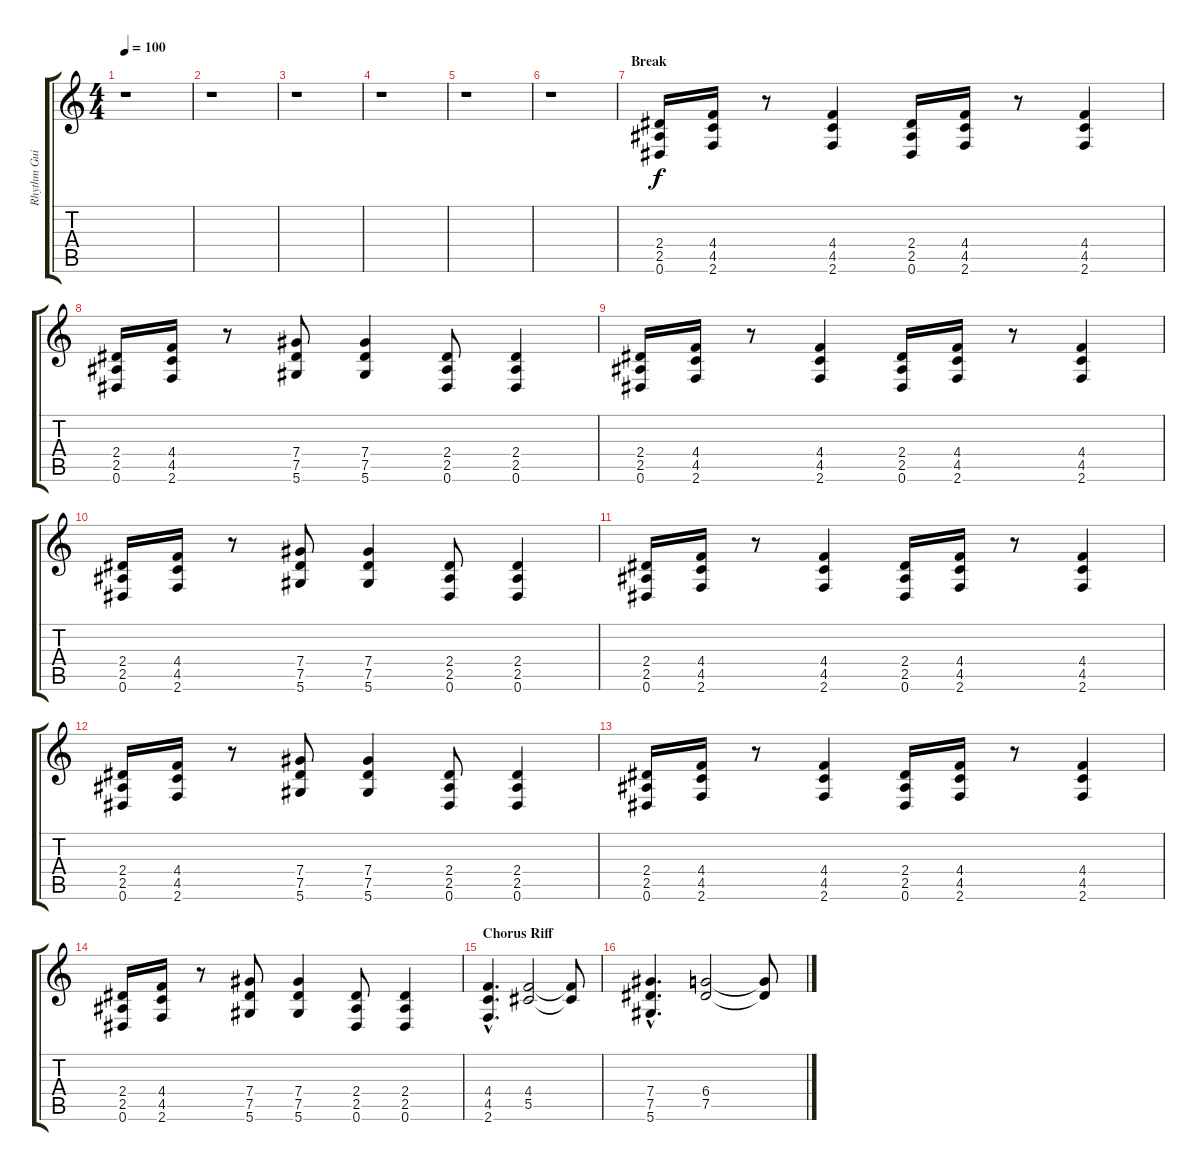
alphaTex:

\track ("Rhythm Guitar" "Rhythm Gui") {instrument distortionguitar}
\staff {score tabs}
\tuning (Eb4 Bb3 Gb3 Db3 Ab2 Eb2) {hide}
\ts (4 4)
\tempo 100
\clef g2
\ks c
r.1{dy f} |
r.1 |
r.1 |
r.1 |
r.1 |
r.1{volume 14} |
\section ("" "Break")
(2.4 2.5 0.6).16 (4.4 4.5 2.6).16 r.8 (4.4 4.5 2.6).4 (2.4 2.5 0.6).16 (4.4 4.5 2.6).16 r.8 (4.4 4.5 2.6).4 |
(2.4 2.5 0.6).16 (4.4 4.5 2.6).16 r.8 (7.4 7.5 5.6).8 (7.4 7.5 5.6).4 (2.4 2.5 0.6).8 (2.4 2.5 0.6).4 |
(2.4 2.5 0.6).16 (4.4 4.5 2.6).16 r.8 (4.4 4.5 2.6).4 (2.4 2.5 0.6).16 (4.4 4.5 2.6).16 r.8 (4.4 4.5 2.6).4 |
(2.4 2.5 0.6).16 (4.4 4.5 2.6).16 r.8 (7.4 7.5 5.6).8 (7.4 7.5 5.6).4 (2.4 2.5 0.6).8 (2.4 2.5 0.6).4 |
(2.4 2.5 0.6).16 (4.4 4.5 2.6).16 r.8 (4.4 4.5 2.6).4 (2.4 2.5 0.6).16 (4.4 4.5 2.6).16 r.8 (4.4 4.5 2.6).4 |
(2.4 2.5 0.6).16 (4.4 4.5 2.6).16 r.8 (7.4 7.5 5.6).8 (7.4 7.5 5.6).4 (2.4 2.5 0.6).8 (2.4 2.5 0.6).4 |
(2.4 2.5 0.6).16 (4.4 4.5 2.6).16 r.8 (4.4 4.5 2.6).4 (2.4 2.5 0.6).16 (4.4 4.5 2.6).16 r.8 (4.4 4.5 2.6).4 |
(2.4 2.5 0.6).16 (4.4 4.5 2.6).16 r.8 (7.4 7.5 5.6).8 (7.4 7.5 5.6).4 (2.4 2.5 0.6).8 (2.4 2.5 0.6).4 |
\section ("" "Chorus Riff")
(4.4{hac} 4.5{hac} 2.6{hac}).4{d} (4.4 5.5).2 (4.4{t} 5.5{t}).8 |
(7.4{hac} 7.5{hac} 5.6{hac}).4{d} (6.4 7.5).2 (6.4{t} 7.5{t}).8
